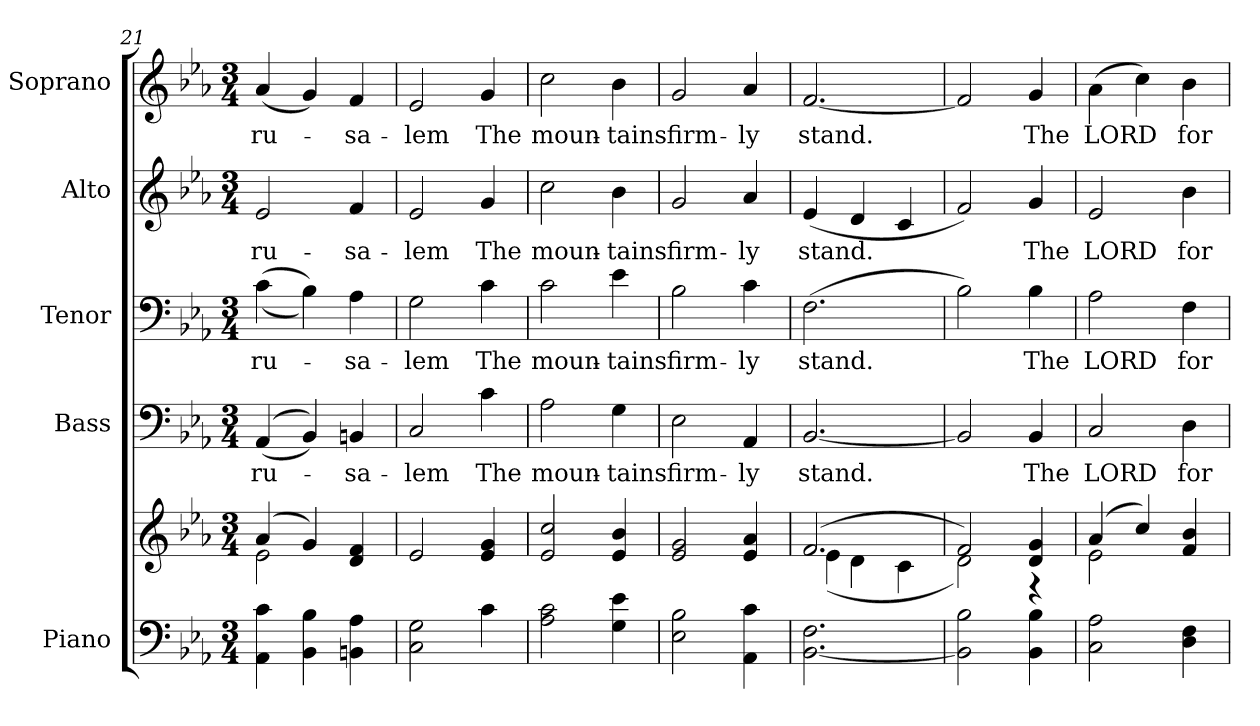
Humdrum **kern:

**kern	**kern	**kern	**text	**kern	**text	**kern	**text	**kern	**text
*part5	*part5	*part4	*part4	*part3	*part3	*part2	*part2	*part1	*part1
*staff6	*staff5	*staff4	*staff4	*staff3	*staff3	*staff2	*staff2	*staff1	*staff1
*I"Piano	*	*I"Bass	*	*I"Tenor	*	*I"Alto	*	*I"Soprano	*
*I'Pno.	*	*I'B.	*	*I'T.	*	*I'A.	*	*I'S.	*
*clefF4	*clefG2	*clefF4	*	*clefF4	*	*clefG2	*	*clefG2	*
*k[b-e-a-]	*k[b-e-a-]	*k[b-e-a-]	*	*k[b-e-a-]	*	*k[b-e-a-]	*	*k[b-e-a-]	*
*E-:	*E-:	*E-:	*	*E-:	*	*E-:	*	*E-:	*
*M3/4	*M3/4	*M3/4	*	*M3/4	*	*M3/4	*	*M3/4	*
=21	=21	=21	=21	=21	=21	=21	=21	=21	=21
*	*^	*	*	*	*	*	*	*	*
!	!	!	!	!LO:LY:b:color=#000000	!	!	!	!	!	!
!	!	!	!	!	!	!LO:LY:b:color=#000000	!	!	!	!
!	!	!	!	!	!	!	!	!LO:LY:b:color=#000000	!	!
!	!	!	!	!	!	!	!	!	!	!LO:LY:b:color=#000000
4AA-i\ 4ci	(4a-i/	2e-i\	((4AA-i/	-ru-	((4ci\	-ru-	2e-i/	-ru-	(4a-i/	-ru-
4BB-i\ 4B-i	4gi/)	.	4BB-i/))	.	4B-i\))	.	.	.	4gi/)	.
!	!	!	!	!LO:LY:b:color=#000000	!	!	!	!	!	!
!	!	!	!	!	!	!LO:LY:b:color=#000000	!	!	!	!
!	!	!	!	!	!	!	!	!LO:LY:b:color=#000000	!	!
!	!	!	!	!	!	!	!	!	!	!LO:LY:b:color=#000000
4BBni\ 4A-i	4di/ 4fi	4ryy	4BBni/	-sa-	4A-i\	-sa-	4fi/	-sa-	4fi/	-sa-
*	*v	*v	*	*	*	*	*	*	*	*
=22	=22	=22	=22	=22	=22	=22	=22	=22	=22
*	*^	*	*	*	*	*	*	*	*
!	!	!	!	!LO:LY:b:color=#000000	!	!	!	!	!	!
*	*v	*v	*	*	*	*	*	*	*	*
*	*^	*	*	*	*	*	*	*	*
!	!	!	!	!	!	!LO:LY:b:color=#000000	!	!	!	!
*	*v	*v	*	*	*	*	*	*	*	*
*	*^	*	*	*	*	*	*	*	*
!	!	!	!	!	!	!	!	!LO:LY:b:color=#000000	!	!
*	*v	*v	*	*	*	*	*	*	*	*
*	*^	*	*	*	*	*	*	*	*
!	!	!	!	!	!	!	!	!	!	!LO:LY:b:color=#000000
*	*v	*v	*	*	*	*	*	*	*	*
2Ci\ 2Gi	2e-i/	2Ci/	-lem	2Gi\	-lem	2e-i/	-lem	2e-i/	-lem
!	!	!	!LO:LY:b:color=#000000	!	!	!	!	!	!
!	!	!	!	!	!LO:LY:b:color=#000000	!	!	!	!
!	!	!	!	!	!	!	!LO:LY:b:color=#000000	!	!
!	!	!	!	!	!	!	!	!	!LO:LY:b:color=#000000
4ci\	4e-i/ 4gi	4ci\	The	4ci\	The	4gi/	The	4gi/	The
!!LO:PB:g=z
=23	=23	=23	=23	=23	=23	=23	=23	=23	=23
!	!	!	!LO:LY:b:color=#000000	!	!	!	!	!	!
!	!	!	!	!	!LO:LY:b:color=#000000	!	!	!	!
!	!	!	!	!	!	!	!LO:LY:b:color=#000000	!	!
!	!	!	!	!	!	!	!	!	!LO:LY:b:color=#000000
2A-i\ 2ci	2e-i/ 2cci	2A-i\	moun-	2ci\	moun-	2cci\	moun-	2cci\	moun-
!	!	!	!LO:LY:b:color=#000000	!	!	!	!	!	!
!	!	!	!	!	!LO:LY:b:color=#000000	!	!	!	!
!	!	!	!	!	!	!	!LO:LY:b:color=#000000	!	!
!	!	!	!	!	!	!	!	!	!LO:LY:b:color=#000000
4Gi\ 4e-i	4e-i/ 4b-i	4Gi\	-tains	4e-i\	-tains	4b-i\	-tains	4b-i\	-tains
=24	=24	=24	=24	=24	=24	=24	=24	=24	=24
!	!	!	!LO:LY:b:color=#000000	!	!	!	!	!	!
!	!	!	!	!	!LO:LY:b:color=#000000	!	!	!	!
!	!	!	!	!	!	!	!LO:LY:b:color=#000000	!	!
!	!	!	!	!	!	!	!	!	!LO:LY:b:color=#000000
2E-i\ 2B-i	2e-i/ 2gi	2E-i\	firm-	2B-i\	firm-	2gi/	firm-	2gi/	firm-
!	!	!	!LO:LY:b:color=#000000	!	!	!	!	!	!
!	!	!	!	!	!LO:LY:b:color=#000000	!	!	!	!
!	!	!	!	!	!	!	!LO:LY:b:color=#000000	!	!
!	!	!	!	!	!	!	!	!	!LO:LY:b:color=#000000
4AA-i\ 4ci	4e-i/ 4a-i	4AA-i/	-ly	4ci\	-ly	4a-i/	-ly	4a-i/	-ly
=25	=25	=25	=25	=25	=25	=25	=25	=25	=25
*	*^	*	*	*	*	*	*	*	*
!	!	!	!	!LO:LY:b:color=#000000	!	!	!	!	!	!
!	!	!	!	!	!	!LO:LY:b:color=#000000	!	!	!	!
!	!	!	!	!	!	!	!	!LO:LY:b:color=#000000	!	!
!	!	!	!	!	!	!	!	!	!	!LO:LY:b:color=#000000
[<2.BB-i\ 2.Fi	(2.fi/	(4e-i\	[<2.BB-i/	stand.	(2.Fi\	stand.	(4e-i/	stand.	[<2.fi/	stand.
.	.	4di\	.	.	.	.	4di/	.	.	.
.	.	4ci\	.	.	.	.	4ci/	.	.	.
=26	=26	=26	=26	=26	=26	=26	=26	=26	=26	=26
2BB-i\] 2B-i	2fi/)	2di\)	2BB-i/]	.	2B-i\)	.	2fi/)	.	2fi/]	.
!	!	!	!	!LO:LY:b:color=#000000	!	!	!	!	!	!
!	!	!	!	!	!	!LO:LY:b:color=#000000	!	!	!	!
!	!	!	!	!	!	!	!	!LO:LY:b:color=#000000	!	!
!	!	!	!	!	!	!	!	!	!	!LO:LY:b:color=#000000
4BB-i\ 4B-i	4di/ 4gi	4r	4BB-i/	The	4B-i\	The	4gi/	The	4gi/	The
!!LO:PB:g=z
=27	=27	=27	=27	=27	=27	=27	=27	=27	=27	=27
!	!	!	!	!LO:LY:b:color=#000000	!	!	!	!	!	!
!	!	!	!	!	!	!LO:LY:b:color=#000000	!	!	!	!
!	!	!	!	!	!	!	!	!LO:LY:b:color=#000000	!	!
!	!	!	!	!	!	!	!	!	!	!LO:LY:b:color=#000000
2Ci\ 2A-i	(4a-i/	2e-i\	2Ci/	LORD	2A-i\	LORD	2e-i/	LORD	(4a-i\	LORD
.	4cci/)	.	.	.	.	.	.	.	4cci\)	.
!	!	!	!	!LO:LY:b:color=#000000	!	!	!	!	!	!
!	!	!	!	!	!	!LO:LY:b:color=#000000	!	!	!	!
!	!	!	!	!	!	!	!	!LO:LY:b:color=#000000	!	!
!	!	!	!	!	!	!	!	!	!	!LO:LY:b:color=#000000
4Di\ 4Fi	4fi/ 4b-i	4ryy	4Di\	for	4Fi\	for	4b-i\	for	4b-i\	for
*	*v	*v	*	*	*	*	*	*	*	*
=	=	=	=	=	=	=	=	=	=
*-	*-	*-	*-	*-	*-	*-	*-	*-	*-
